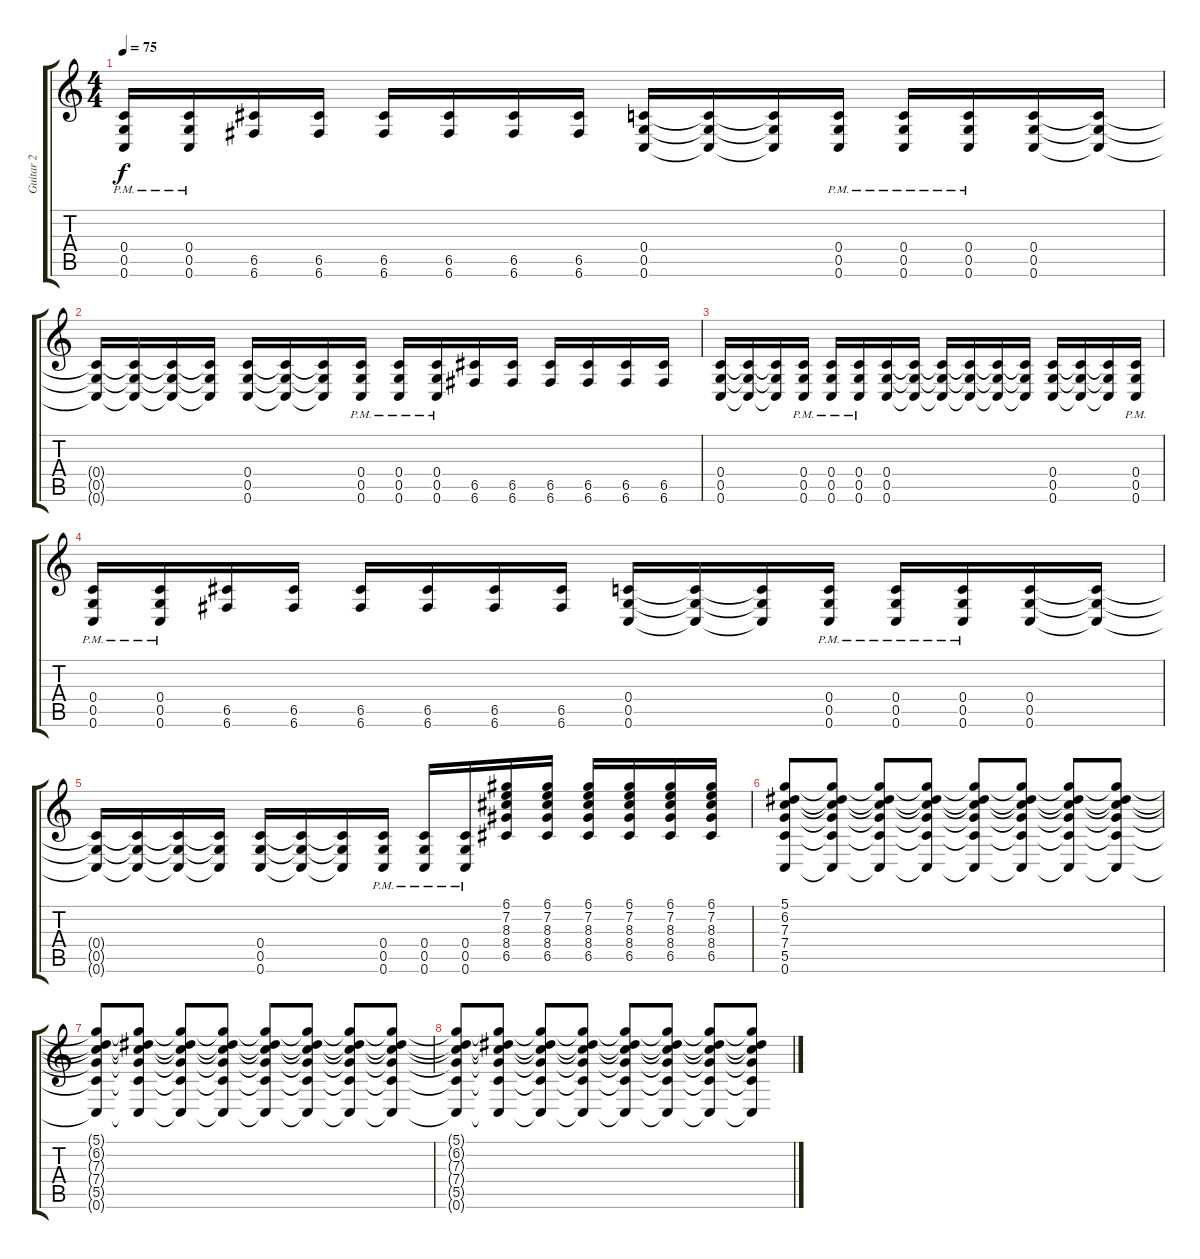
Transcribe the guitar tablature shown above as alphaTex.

\track ("Guitar 2" "Guitar 2") {instrument distortionguitar}
\staff {score tabs}
\tuning (D4 A3 F3 C3 G2 C2) {hide}
\ts (4 4)
\tempo 75
\clef g2
\ks c
(0.4{pm} 0.5{pm} 0.6{pm}).16{dy f} (0.4{pm} 0.5{pm} 0.6{pm}).16 (6.5 6.6).16 (6.5 6.6).16 (6.5 6.6).16 (6.5 6.6).16 (6.5 6.6).16 (6.5 6.6).16 (0.4 0.5 0.6).16 (0.4{t} 0.5{t} 0.6{t}).16 (0.4{t} 0.5{t} 0.6{t}).16 (0.4{pm} 0.5{pm} 0.6{pm}).16 (0.4{pm} 0.5{pm} 0.6{pm}).16 (0.4{pm} 0.5{pm} 0.6{pm}).16 (0.4 0.5 0.6).16 (0.4{t} 0.5{t} 0.6{t}).16 |
(0.4{t} 0.5{t} 0.6{t}).16 (0.4{t} 0.5{t} 0.6{t}).16 (0.4{t} 0.5{t} 0.6{t}).16 (0.4{t} 0.5{t} 0.6{t}).16 (0.4 0.5 0.6).16 (0.4{t} 0.5{t} 0.6{t}).16 (0.4{t} 0.5{t} 0.6{t}).16 (0.4{pm} 0.5{pm} 0.6{pm}).16 (0.4{pm} 0.5{pm} 0.6{pm}).16 (0.4{pm} 0.5{pm} 0.6{pm}).16 (6.5 6.6).16 (6.5 6.6).16 (6.5 6.6).16 (6.5 6.6).16 (6.5 6.6).16 (6.5 6.6).16 |
(0.4 0.5 0.6).16 (0.4{t} 0.5{t} 0.6{t}).16 (0.4{t} 0.5{t} 0.6{t}).16 (0.4{pm} 0.5{pm} 0.6{pm}).16 (0.4{pm} 0.5{pm} 0.6{pm}).16 (0.4{pm} 0.5{pm} 0.6{pm}).16 (0.4 0.5 0.6).16 (0.4{t} 0.5{t} 0.6{t}).16 (0.4{t} 0.5{t} 0.6{t}).16 (0.4{t} 0.5{t} 0.6{t}).16 (0.4{t} 0.5{t} 0.6{t}).16 (0.4{t} 0.5{t} 0.6{t}).16 (0.4 0.5 0.6).16 (0.4{t} 0.5{t} 0.6{t}).16 (0.4{t} 0.5{t} 0.6{t}).16 (0.4{pm} 0.5{pm} 0.6{pm}).16 |
(0.4{pm} 0.5{pm} 0.6{pm}).16 (0.4{pm} 0.5{pm} 0.6{pm}).16 (6.5 6.6).16 (6.5 6.6).16 (6.5 6.6).16 (6.5 6.6).16 (6.5 6.6).16 (6.5 6.6).16 (0.4 0.5 0.6).16 (0.4{t} 0.5{t} 0.6{t}).16 (0.4{t} 0.5{t} 0.6{t}).16 (0.4{pm} 0.5{pm} 0.6{pm}).16 (0.4{pm} 0.5{pm} 0.6{pm}).16 (0.4{pm} 0.5{pm} 0.6{pm}).16 (0.4 0.5 0.6).16 (0.4{t} 0.5{t} 0.6{t}).16 |
(0.4{t} 0.5{t} 0.6{t}).16 (0.4{t} 0.5{t} 0.6{t}).16 (0.4{t} 0.5{t} 0.6{t}).16 (0.4{t} 0.5{t} 0.6{t}).16 (0.4 0.5 0.6).16 (0.4{t} 0.5{t} 0.6{t}).16 (0.4{t} 0.5{t} 0.6{t}).16 (0.4{pm} 0.5{pm} 0.6{pm}).16 (0.4{pm} 0.5{pm} 0.6{pm}).16 (0.4{pm} 0.5{pm} 0.6{pm}).16 (6.1 7.2 8.3 8.4 6.5).16 (6.1 7.2 8.3 8.4 6.5).16 (6.1 7.2 8.3 8.4 6.5).16 (6.1 7.2 8.3 8.4 6.5).16 (6.1 7.2 8.3 8.4 6.5).16 (6.1 7.2 8.3 8.4 6.5).16 |
(5.1 6.2 7.3 7.4 5.5 0.6).8{volume 0} (5.1{t} 6.2{t} 7.3{t} 7.4{t} 5.5{t} 0.6{t}).8 (5.1{t} 6.2{t} 7.3{t} 7.4{t} 5.5{t} 0.6{t}).8 (5.1{t} 6.2{t} 7.3{t} 7.4{t} 5.5{t} 0.6{t}).8 (5.1{t} 6.2{t} 7.3{t} 7.4{t} 5.5{t} 0.6{t}).8 (5.1{t} 6.2{t} 7.3{t} 7.4{t} 5.5{t} 0.6{t}).8 (5.1{t} 6.2{t} 7.3{t} 7.4{t} 5.5{t} 0.6{t}).8 (5.1{t} 6.2{t} 7.3{t} 7.4{t} 5.5{t} 0.6{t}).8 |
(5.1{t} 6.2{t} 7.3{t} 7.4{t} 5.5{t} 0.6{t}).8 (5.1{t} 6.2{t} 7.3{t} 7.4{t} 5.5{t} 0.6{t}).8 (5.1{t} 6.2{t} 7.3{t} 7.4{t} 5.5{t} 0.6{t}).8 (5.1{t} 6.2{t} 7.3{t} 7.4{t} 5.5{t} 0.6{t}).8 (5.1{t} 6.2{t} 7.3{t} 7.4{t} 5.5{t} 0.6{t}).8 (5.1{t} 6.2{t} 7.3{t} 7.4{t} 5.5{t} 0.6{t}).8 (5.1{t} 6.2{t} 7.3{t} 7.4{t} 5.5{t} 0.6{t}).8 (5.1{t} 6.2{t} 7.3{t} 7.4{t} 5.5{t} 0.6{t}).8 |
(5.1{t} 6.2{t} 7.3{t} 7.4{t} 5.5{t} 0.6{t}).8 (5.1{t} 6.2{t} 7.3{t} 7.4{t} 5.5{t} 0.6{t}).8 (5.1{t} 6.2{t} 7.3{t} 7.4{t} 5.5{t} 0.6{t}).8 (5.1{t} 6.2{t} 7.3{t} 7.4{t} 5.5{t} 0.6{t}).8 (5.1{t} 6.2{t} 7.3{t} 7.4{t} 5.5{t} 0.6{t}).8 (5.1{t} 6.2{t} 7.3{t} 7.4{t} 5.5{t} 0.6{t}).8 (5.1{t} 6.2{t} 7.3{t} 7.4{t} 5.5{t} 0.6{t}).8 (5.1{t} 6.2{t} 7.3{t} 7.4{t} 5.5{t} 0.6{t}).8
